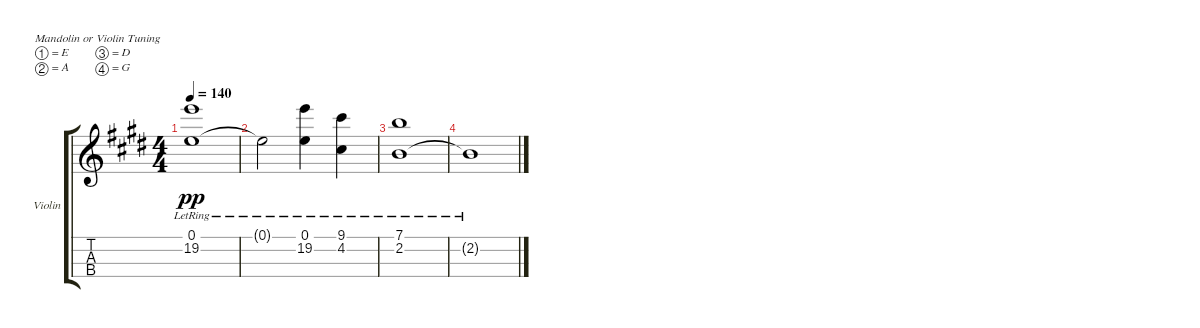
\defaultSystemsLayout 4
\bracketExtendMode groupsimilarinstruments
\firstSystemTrackNameOrientation horizontal
\otherSystemsTrackNameOrientation horizontal
\track ("Violin" "Violin") {instrument violin}
\staff {score tabs}
\tuning (E5 A4 D4 G3)
\ts (4 4)
\tempo 140
\clef g2
\scale
0.333333
\ks e
(0.1{lr} 19.2{lr}).1{dy pp} |
\scale
0.333333 0.1{lr t}.2 (0.1{lr} 19.2{lr}).4 (4.2{lr} 9.1{lr}).4 |
\scale
0.333333 (2.2{lr} 7.1{lr}).1 |
2.2{lr t}.1
